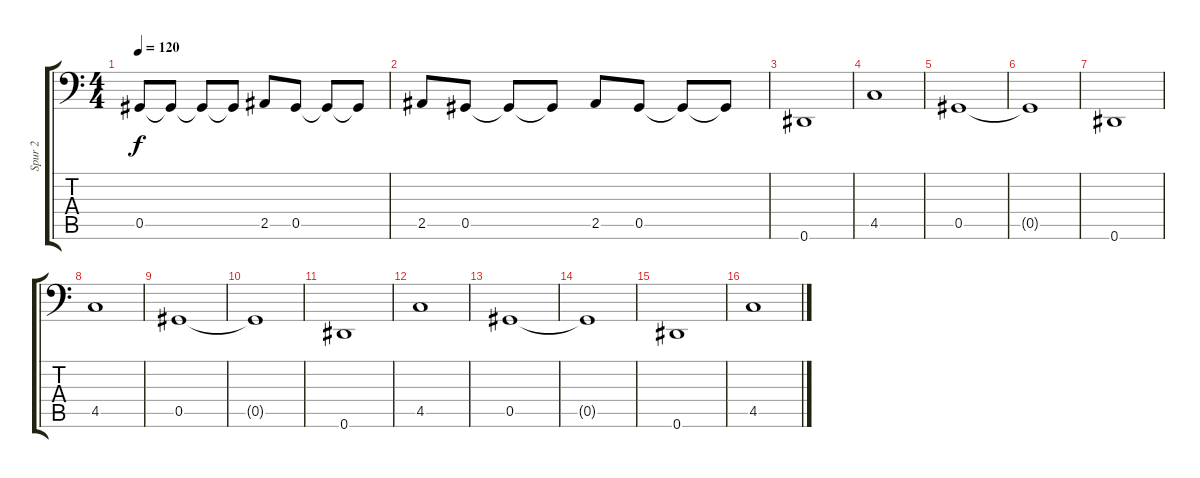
\track ("Spur 2" "Spur 2") {instrument electricbassfinger}
\staff {score tabs}
\tuning (Eb3 Bb2 Gb2 Db2 Ab1 Eb1) {hide}
\ts (4 4)
\tempo 120
\clef f4
\ks c
0.5.8{dy f} 0.5{t}.8 0.5{t}.8 0.5{t}.8 2.5.8 0.5.8 0.5{t}.8 0.5{t}.8 |
2.5.8 0.5.8 0.5{t}.8 0.5{t}.8 2.5.8 0.5.8 0.5{t}.8 0.5{t}.8 |
\section ("" "")
0.6.1 |
4.5.1 |
0.5.1 |
0.5{t}.1 |
0.6.1 |
4.5.1 |
0.5.1 |
0.5{t}.1 |
\section ("" "")
0.6.1 |
4.5.1 |
0.5.1 |
0.5{t}.1 |
0.6.1 |
4.5.1
